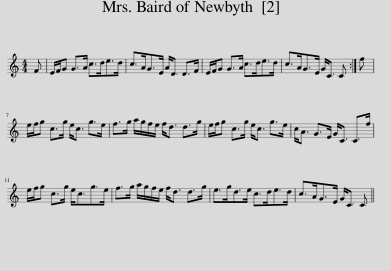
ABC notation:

X:1
L:1/8
M:4/4
I:linebreak $
K:C
V:1 treble
V:1
 F | E/F/G G>A c>de>d | c>AG>E A<D D>F | E/F/G G>A c>de>d | c>AG>E G<C C :| %5
 f |$ e/f/g c>g e<c g>e | f>g a/g/f/e/ f<d d>g | e/f/g c>g e<c g>e | c<A G>E G<C C>f |$ %10
 e/f/g c>g e<cg>e | f>g a/g/f/e/ f<d d>g | e>gd>e c>de>d | c>AG>E G<C C || %14
